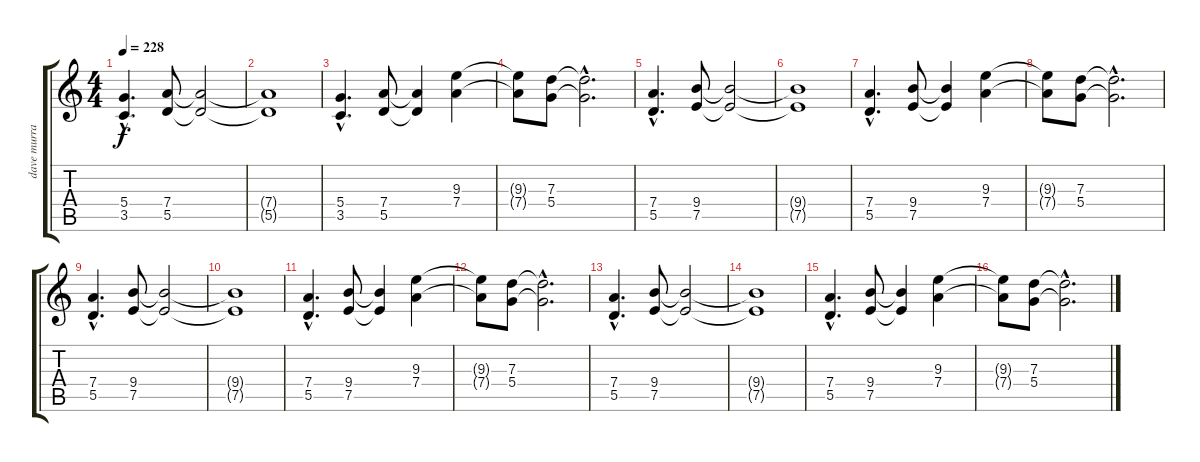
\track ("dave murray" "dave murra") {instrument distortionguitar}
\staff {score tabs}
\tuning (E4 B3 G3 D3 A2 E2) {hide}
\ts (4 4)
\tempo 228
\clef g2
\ks c
(5.4{hac} 3.5{hac}).4{d dy f} (7.4 5.5).8 (7.4{t} 5.5{t}).2 |
(7.4{t} 5.5{t}).1 |
(5.4{hac} 3.5{hac}).4{d} (7.4 5.5).8 (7.4{t} 5.5{t}).4 (9.3 7.4).4 |
(9.3{t} 7.4{t}).8 (7.3 5.4).8 (7.3{hac t} 5.4{hac t}).2{d} |
(7.4{hac} 5.5{hac}).4{d} (9.4 7.5).8 (9.4{t} 7.5{t}).2 |
(9.4{t} 7.5{t}).1 |
(7.4{hac} 5.5{hac}).4{d} (9.4 7.5).8 (9.4{t} 7.5{t}).4 (9.3 7.4).4 |
(9.3{t} 7.4{t}).8 (7.3 5.4).8 (7.3{hac t} 5.4{hac t}).2{d} |
(7.4{hac} 5.5{hac}).4{d} (9.4 7.5).8 (9.4{t} 7.5{t}).2 |
(9.4{t} 7.5{t}).1 |
(7.4{hac} 5.5{hac}).4{d} (9.4 7.5).8 (9.4{t} 7.5{t}).4 (9.3 7.4).4 |
(9.3{t} 7.4{t}).8 (7.3 5.4).8 (7.3{hac t} 5.4{hac t}).2{d} |
(7.4{hac} 5.5{hac}).4{d} (9.4 7.5).8 (9.4{t} 7.5{t}).2 |
(9.4{t} 7.5{t}).1 |
(7.4{hac} 5.5{hac}).4{d} (9.4 7.5).8 (9.4{t} 7.5{t}).4 (9.3 7.4).4 |
(9.3{t} 7.4{t}).8 (7.3 5.4).8 (7.3{hac t} 5.4{hac t}).2{d}
